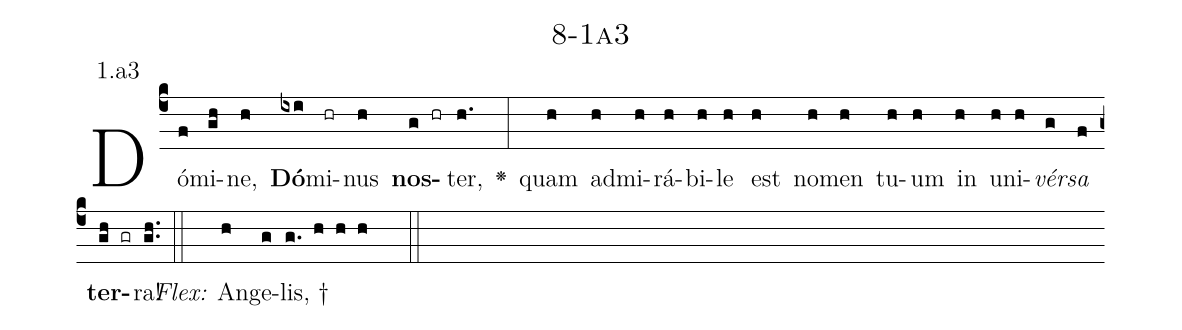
name: 8-1a3;
annotation: 1.a3;
%%
(c4)Dó(f)mi(gh)ne,(h) <b>Dó</b>(ixi)mi(hr)nus(h) <b>nos</b>(g hr)ter,(h.) <v>\greheightstar</v>(:) quam(h) ad(h)mi(h)rá(h)bi(h)le(h) est(h) no(h)men(h) tu(h)um(h) in(h) u(h)ni(h)<i>vér</i>(g)<i>sa</i>(f) <b>ter</b>(gh gr)ra!(gh..) (::)
<i>Flex:</i>()  An(h)ge(g)lis, †(g. h h h  ::)

%E(h) u(h) o(g) u(f) a(gh) e.(gh..) (::)
